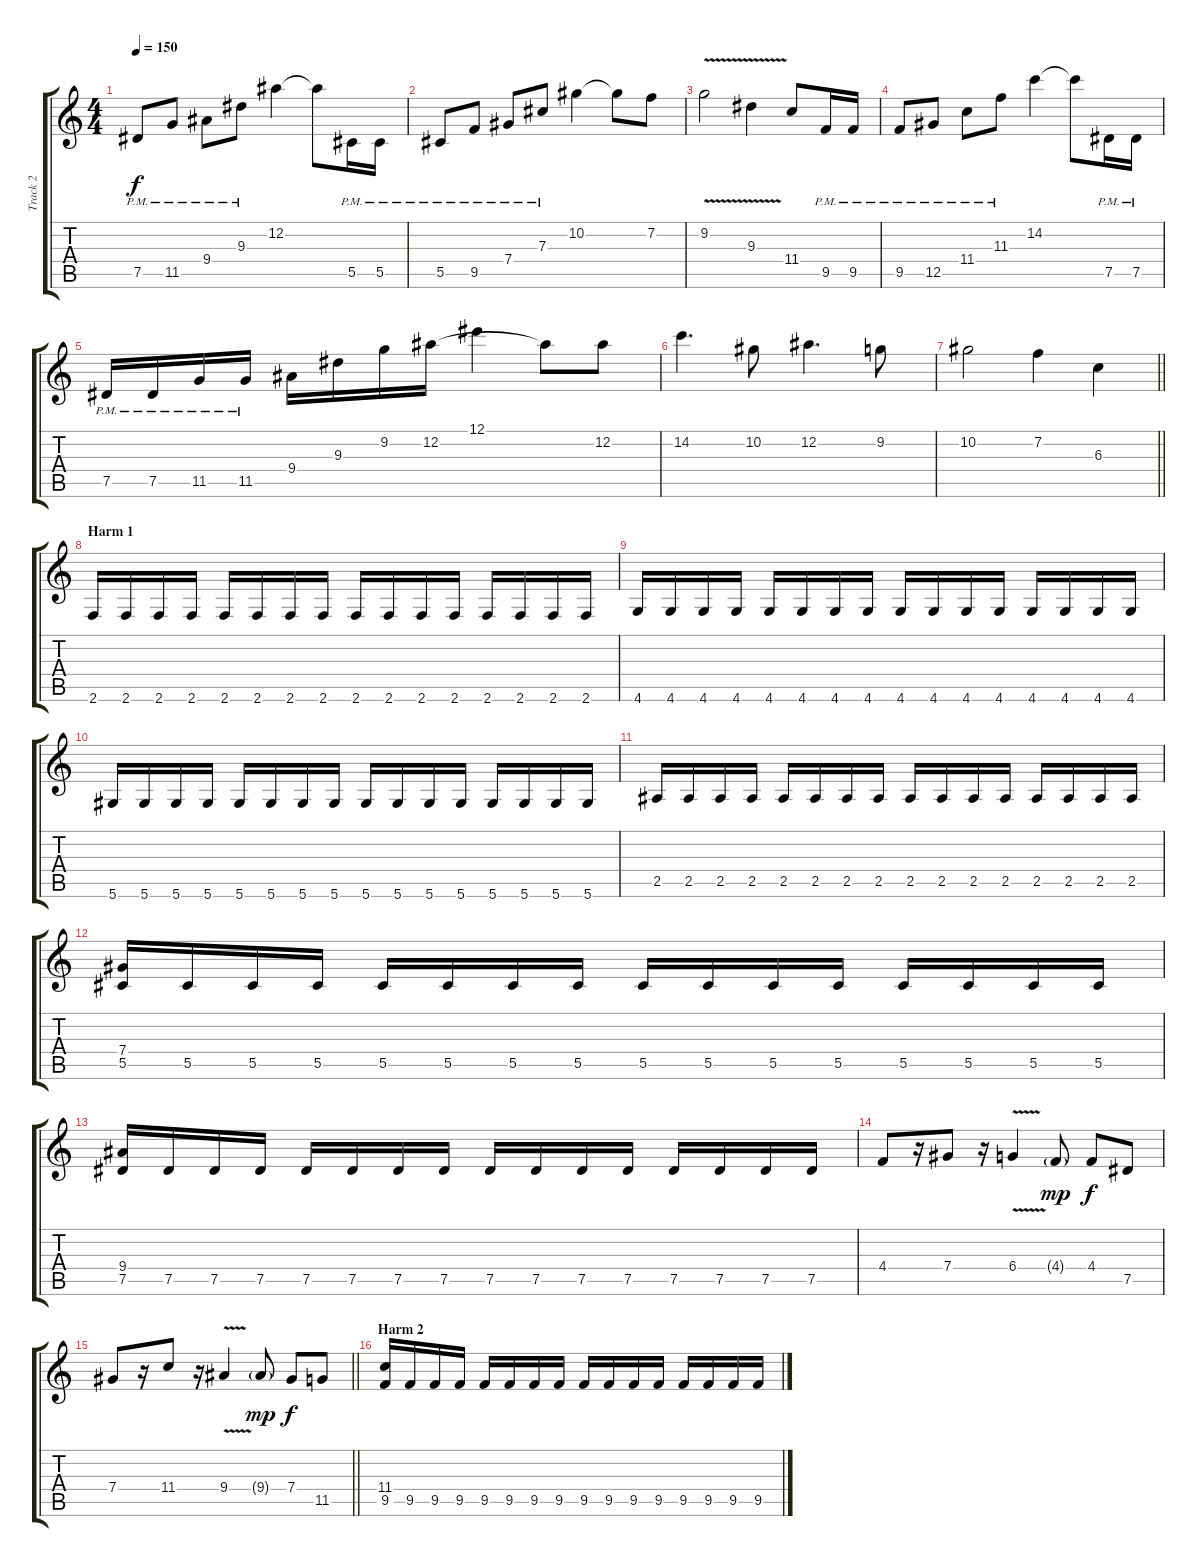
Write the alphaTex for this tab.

\track ("Track 2" "Track 2") {instrument distortionguitar}
\staff {score tabs}
\tuning (Eb4 Bb3 Gb3 Db3 Ab2 Eb2) {hide}
\ts (4 4)
\tempo 150
\clef g2
\ks c
7.5{pm}.8{dy f} 11.5{pm}.8 9.4{pm}.8 9.3{pm}.8 12.2.4 12.2{t}.8 5.5{pm}.16 5.5{pm}.16 |
5.5{pm}.8 9.5{pm}.8 7.4{pm}.8 7.3{pm}.8 10.2.4 10.2{t}.8 7.2.8 |
9.2{v}.2 9.3{v}.4 11.4.8 9.5{pm}.16 9.5{pm}.16 |
9.5{pm}.8 12.5{pm}.8 11.4{pm}.8 11.3{pm}.8 14.2.4 14.2{t}.8 7.5{pm}.16 7.5{pm}.16 |
7.5{pm}.16 7.5{pm}.16 11.5{pm}.16 11.5{pm}.16 9.4.16 9.3.16 9.2.16 12.2.16 12.1.4 12.2{t}.8 12.2.8 |
14.2.4{d} 10.2.8 12.2.4{d} 9.2.8 |
\barLineRight lightlight
10.2.2 7.2.4 6.3.4 |
\section ("" "Harm 1")
2.6.16 2.6.16 2.6.16 2.6.16 2.6.16 2.6.16 2.6.16 2.6.16 2.6.16 2.6.16 2.6.16 2.6.16 2.6.16 2.6.16 2.6.16 2.6.16 |
4.6.16 4.6.16 4.6.16 4.6.16 4.6.16 4.6.16 4.6.16 4.6.16 4.6.16 4.6.16 4.6.16 4.6.16 4.6.16 4.6.16 4.6.16 4.6.16 |
5.6.16 5.6.16 5.6.16 5.6.16 5.6.16 5.6.16 5.6.16 5.6.16 5.6.16 5.6.16 5.6.16 5.6.16 5.6.16 5.6.16 5.6.16 5.6.16 |
2.5.16 2.5.16 2.5.16 2.5.16 2.5.16 2.5.16 2.5.16 2.5.16 2.5.16 2.5.16 2.5.16 2.5.16 2.5.16 2.5.16 2.5.16 2.5.16 |
(7.4 5.5).16 5.5.16 5.5.16 5.5.16 5.5.16 5.5.16 5.5.16 5.5.16 5.5.16 5.5.16 5.5.16 5.5.16 5.5.16 5.5.16 5.5.16 5.5.16 |
(9.4 7.5).16 7.5.16 7.5.16 7.5.16 7.5.16 7.5.16 7.5.16 7.5.16 7.5.16 7.5.16 7.5.16 7.5.16 7.5.16 7.5.16 7.5.16 7.5.16 |
4.4.8 r.16 7.4.8 r.16 6.4{v}.4 4.4{g}.8{dy mp} 4.4.8{dy f} 7.5.8 |
\barLineRight lightlight
7.4.8 r.16 11.4.8 r.16 9.4{v}.4 9.4{g}.8{dy mp} 7.4.8{dy f} 11.5.8 |
\section ("" "Harm 2")
(11.4 9.5).16 9.5.16 9.5.16 9.5.16 9.5.16 9.5.16 9.5.16 9.5.16 9.5.16 9.5.16 9.5.16 9.5.16 9.5.16 9.5.16 9.5.16 9.5.16
